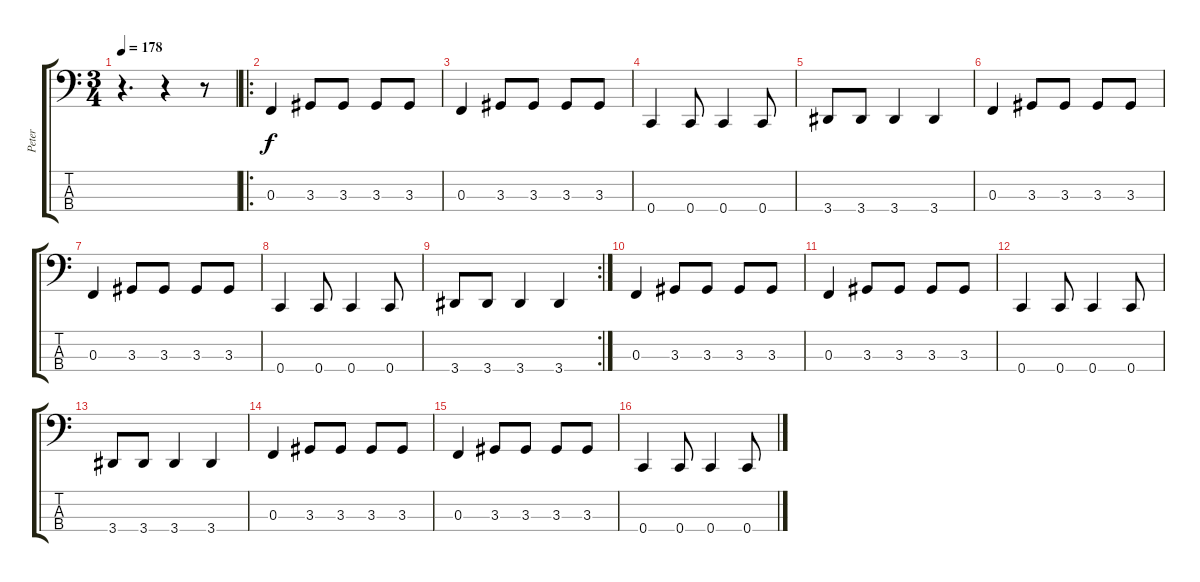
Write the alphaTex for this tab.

\track ("Peter" "Peter") {instrument slapbass1}
\staff {score tabs}
\tuning (Eb2 Bb1 F1 C1) {hide}
\ts (3 4)
\tempo 178
\clef f4
\ks c
r.4{d dy f instrument slapbass1} r.4 r.8 |
\ro
0.3.4 3.3.8 3.3.8 3.3.8 3.3.8 |
0.3.4 3.3.8 3.3.8 3.3.8 3.3.8 |
0.4.4 0.4.8 0.4.4 0.4.8 |
3.4.8 3.4.8 3.4.4 3.4.4 |
0.3.4 3.3.8 3.3.8 3.3.8 3.3.8 |
0.3.4 3.3.8 3.3.8 3.3.8 3.3.8 |
0.4.4 0.4.8 0.4.4 0.4.8 |
\rc 2
3.4.8 3.4.8 3.4.4 3.4.4 |
0.3.4 3.3.8 3.3.8 3.3.8 3.3.8 |
0.3.4 3.3.8 3.3.8 3.3.8 3.3.8 |
0.4.4 0.4.8 0.4.4 0.4.8 |
3.4.8 3.4.8 3.4.4 3.4.4 |
0.3.4 3.3.8 3.3.8 3.3.8 3.3.8 |
0.3.4 3.3.8 3.3.8 3.3.8 3.3.8 |
0.4.4 0.4.8 0.4.4 0.4.8
